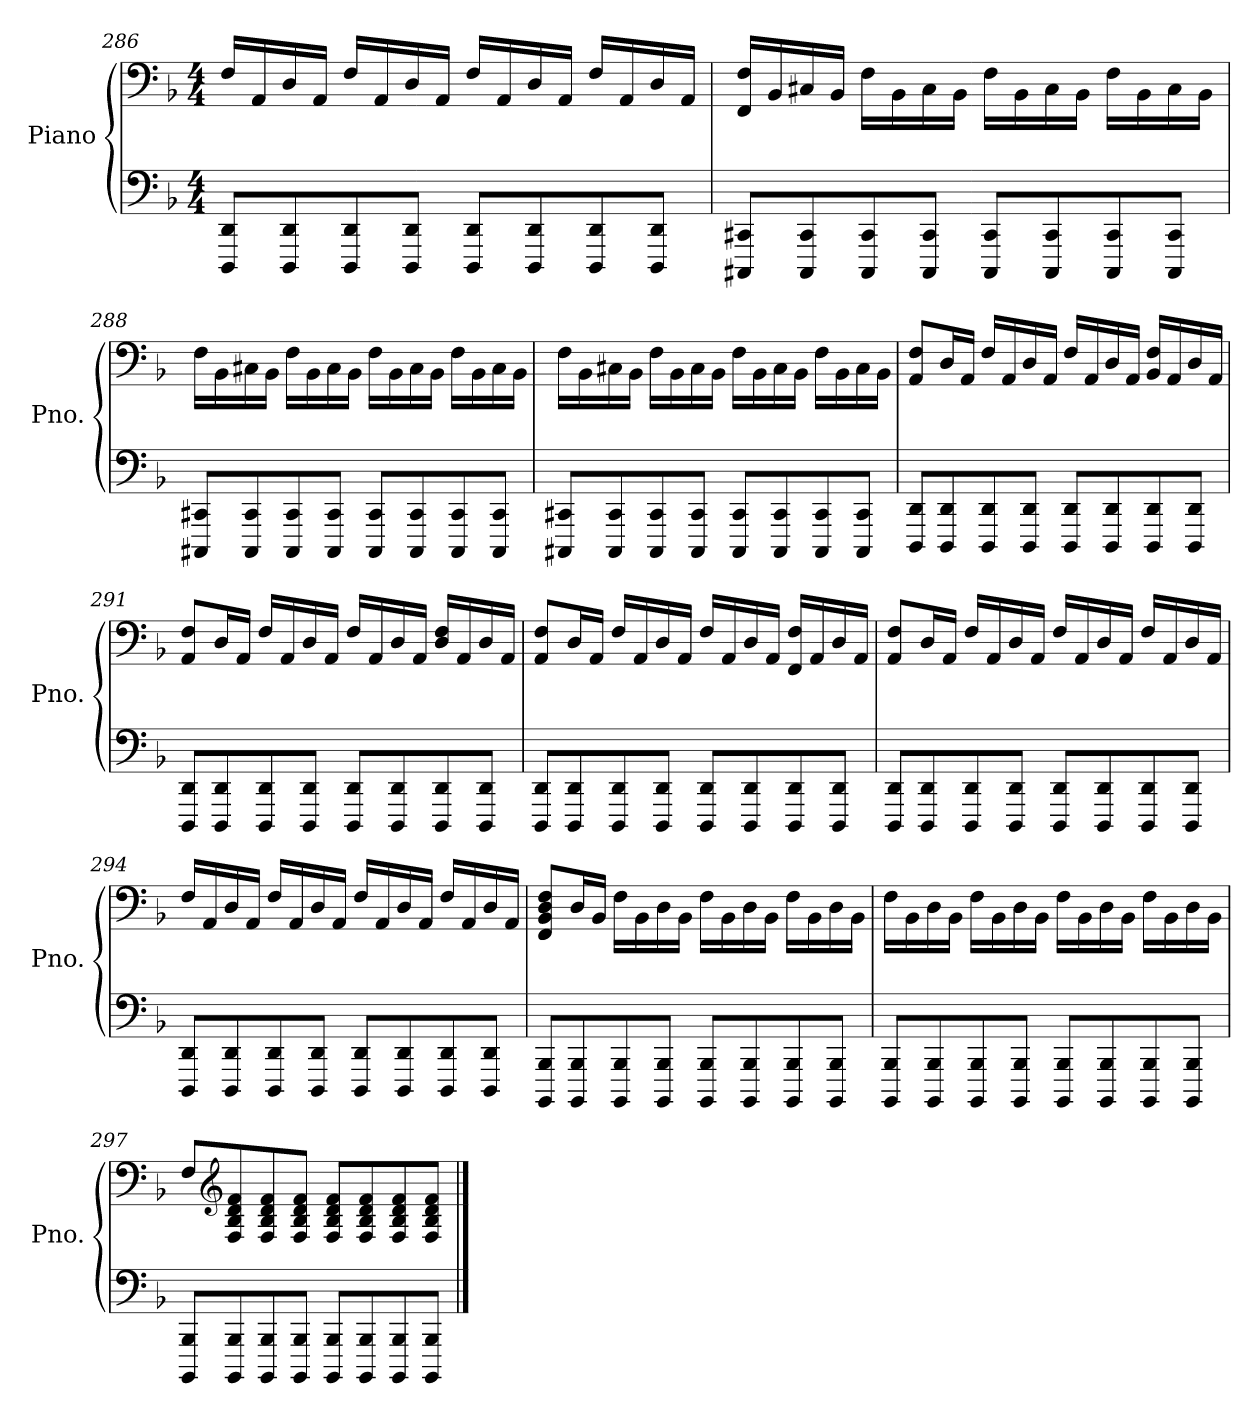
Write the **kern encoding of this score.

**kern	**kern
*part1	*part1
*staff2	*staff1
*I"Piano	*
*I'Pno.	*
*clefF4	*clefF4
*k[b-]	*k[b-]
*M4/4	*M4/4
=286	=286
8DDD/ 8DD/L	16F/LL
.	16AA/
8DDD/ 8DD/	16D/
.	16AA/JJ
8DDD/ 8DD/	16F/LL
.	16AA/
8DDD/ 8DD/J	16D/
.	16AA/JJ
8DDD/ 8DD/L	16F/LL
.	16AA/
8DDD/ 8DD/	16D/
.	16AA/JJ
8DDD/ 8DD/	16F/LL
.	16AA/
8DDD/ 8DD/J	16D/
.	16AA/JJ
!!LO:LB:g=z
=287	=287
8CCC#X/ 8CC#X/L	16FF/ 16F/LL
.	16BB-/
8CCC#/ 8CC#/	16C#X/
.	16BB-/JJ
8CCC#/ 8CC#/	16F\LL
.	16BB-\
8CCC#/ 8CC#/J	16C#\
.	16BB-\JJ
8CCC#/ 8CC#/L	16F\LL
.	16BB-\
8CCC#/ 8CC#/	16C#\
.	16BB-\JJ
8CCC#/ 8CC#/	16F\LL
.	16BB-\
8CCC#/ 8CC#/J	16C#\
.	16BB-\JJ
=288	=288
8CCC#X/ 8CC#X/L	16F\LL
.	16BB-\
8CCC#/ 8CC#/	16C#X\
.	16BB-\JJ
8CCC#/ 8CC#/	16F\LL
.	16BB-\
8CCC#/ 8CC#/J	16C#\
.	16BB-\JJ
8CCC#/ 8CC#/L	16F\LL
.	16BB-\
8CCC#/ 8CC#/	16C#\
.	16BB-\JJ
8CCC#/ 8CC#/	16F\LL
.	16BB-\
8CCC#/ 8CC#/J	16C#\
.	16BB-\JJ
!!LO:LB:g=z
=289	=289
8CCC#X/ 8CC#X/L	16F\LL
.	16BB-\
8CCC#/ 8CC#/	16C#X\
.	16BB-\JJ
8CCC#/ 8CC#/	16F\LL
.	16BB-\
8CCC#/ 8CC#/J	16C#\
.	16BB-\JJ
8CCC#/ 8CC#/L	16F\LL
.	16BB-\
8CCC#/ 8CC#/	16C#\
.	16BB-\JJ
8CCC#/ 8CC#/	16F\LL
.	16BB-\
8CCC#/ 8CC#/J	16C#\
.	16BB-\JJ
=290	=290
8DDD/ 8DD/L	8AA/ 8F/L
8DDD/ 8DD/	16D/L
.	16AA/JJ
8DDD/ 8DD/	16F/LL
.	16AA/
8DDD/ 8DD/J	16D/
.	16AA/JJ
8DDD/ 8DD/L	16F/LL
.	16AA/
8DDD/ 8DD/	16D/
.	16AA/JJ
8DDD/ 8DD/	16BB-/ 16F/LL
.	16AA/
8DDD/ 8DD/J	16D/
.	16AA/JJ
=291	=291
8DDD/ 8DD/L	8AA/ 8F/L
8DDD/ 8DD/	16D/L
.	16AA/JJ
8DDD/ 8DD/	16F/LL
.	16AA/
8DDD/ 8DD/J	16D/
.	16AA/JJ
8DDD/ 8DD/L	16F/LL
.	16AA/
8DDD/ 8DD/	16D/
.	16AA/JJ
8DDD/ 8DD/	16D/ 16F/LL
.	16AA/
8DDD/ 8DD/J	16D/
.	16AA/JJ
!!LO:PB:g=z
=292	=292
8DDD/ 8DD/L	8AA/ 8F/L
8DDD/ 8DD/	16D/L
.	16AA/JJ
8DDD/ 8DD/	16F/LL
.	16AA/
8DDD/ 8DD/J	16D/
.	16AA/JJ
8DDD/ 8DD/L	16F/LL
.	16AA/
8DDD/ 8DD/	16D/
.	16AA/JJ
8DDD/ 8DD/	16FF/ 16F/LL
.	16AA/
8DDD/ 8DD/J	16D/
.	16AA/JJ
=293	=293
8DDD/ 8DD/L	8AA/ 8F/L
8DDD/ 8DD/	16D/L
.	16AA/JJ
8DDD/ 8DD/	16F/LL
.	16AA/
8DDD/ 8DD/J	16D/
.	16AA/JJ
8DDD/ 8DD/L	16F/LL
.	16AA/
8DDD/ 8DD/	16D/
.	16AA/JJ
8DDD/ 8DD/	16F/LL
.	16AA/
8DDD/ 8DD/J	16D/
.	16AA/JJ
=294	=294
8DDD/ 8DD/L	16F/LL
.	16AA/
8DDD/ 8DD/	16D/
.	16AA/JJ
8DDD/ 8DD/	16F/LL
.	16AA/
8DDD/ 8DD/J	16D/
.	16AA/JJ
8DDD/ 8DD/L	16F/LL
.	16AA/
8DDD/ 8DD/	16D/
.	16AA/JJ
8DDD/ 8DD/	16F/LL
.	16AA/
8DDD/ 8DD/J	16D/
.	16AA/JJ
!!LO:LB:g=z
=295	=295
8BBBB-/ 8BBB-/L	8FF/ 8BB-/ 8D/ 8F/L
8BBBB-/ 8BBB-/	16D/L
.	16BB-/JJ
8BBBB-/ 8BBB-/	16F\LL
.	16BB-\
8BBBB-/ 8BBB-/J	16D\
.	16BB-\JJ
8BBBB-/ 8BBB-/L	16F\LL
.	16BB-\
8BBBB-/ 8BBB-/	16D\
.	16BB-\JJ
8BBBB-/ 8BBB-/	16F\LL
.	16BB-\
8BBBB-/ 8BBB-/J	16D\
.	16BB-\JJ
=296	=296
8BBBB-/ 8BBB-/L	16F\LL
.	16BB-\
8BBBB-/ 8BBB-/	16D\
.	16BB-\JJ
8BBBB-/ 8BBB-/	16F\LL
.	16BB-\
8BBBB-/ 8BBB-/J	16D\
.	16BB-\JJ
8BBBB-/ 8BBB-/L	16F\LL
.	16BB-\
8BBBB-/ 8BBB-/	16D\
.	16BB-\JJ
8BBBB-/ 8BBB-/	16F\LL
.	16BB-\
8BBBB-/ 8BBB-/J	16D\
.	16BB-\JJ
=297	=297
8BBBB-/ 8BBB-/L	8F/L
*	*clefG2
8BBBB-/ 8BBB-/	8F/ 8B-/ 8d/ 8f/
8BBBB-/ 8BBB-/	8F/ 8B-/ 8d/ 8f/
8BBBB-/ 8BBB-/J	8F/ 8B-/ 8d/ 8f/J
8BBBB-/ 8BBB-/L	8F/ 8B-/ 8d/ 8f/L
8BBBB-/ 8BBB-/	8F/ 8B-/ 8d/ 8f/
8BBBB-/ 8BBB-/	8F/ 8B-/ 8d/ 8f/
8BBBB-/ 8BBB-/J	8F/ 8B-/ 8d/ 8f/J
==	==
*-	*-
